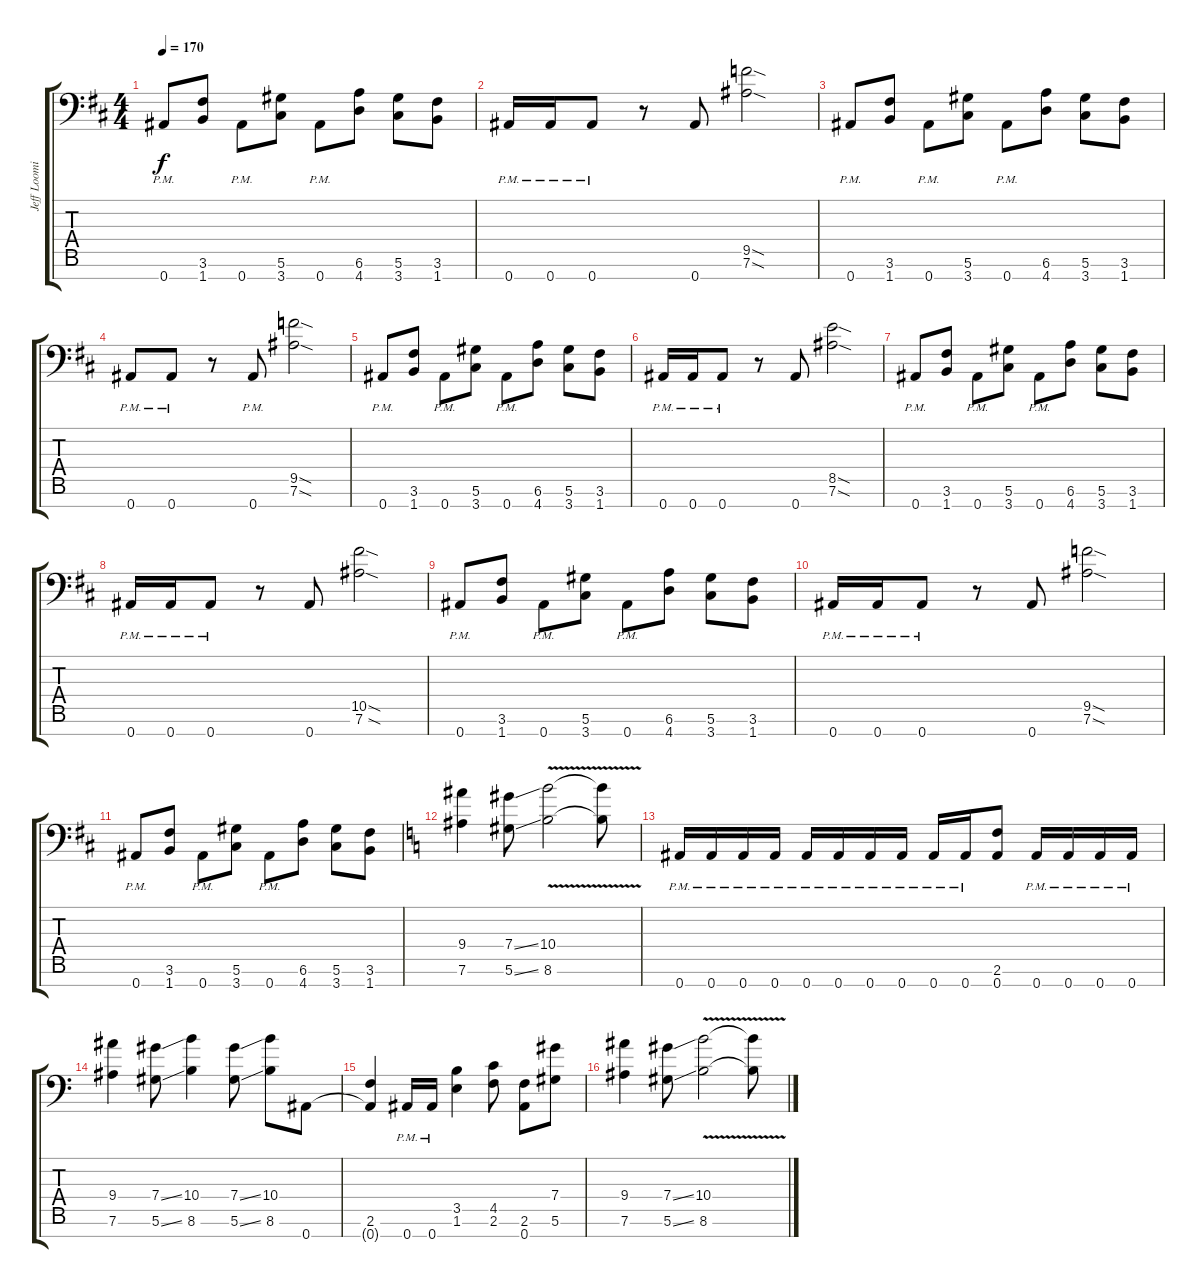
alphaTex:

\track ("Jeff Loomis Rhythm" "Jeff Loomi") {instrument distortionguitar}
\staff {score tabs}
\tuning (Eb4 Bb3 Gb3 Db3 Ab2 Eb2 Bb1) {hide}
\ts (4 4)
\tempo 170
\clef f4
\ks d
0.7{pm}.8{dy f} (3.6 1.7).8 0.7{pm}.8 (5.6 3.7).8 0.7{pm}.8 (6.6 4.7).8 (5.6 3.7).8 (3.6 1.7).8 |
0.7{pm}.16 0.7{pm}.16 0.7{pm}.8 r.8 0.7.8 (9.5{sod} 7.6{sod}).2 |
0.7{pm}.8 (3.6 1.7).8 0.7{pm}.8 (5.6 3.7).8 0.7{pm}.8 (6.6 4.7).8 (5.6 3.7).8 (3.6 1.7).8 |
0.7{pm}.8 0.7{pm}.8 r.8 0.7{pm}.8 (9.5{sod} 7.6{sod}).2 |
0.7{pm}.8 (3.6 1.7).8 0.7{pm}.8 (5.6 3.7).8 0.7{pm}.8 (6.6 4.7).8 (5.6 3.7).8 (3.6 1.7).8 |
0.7{pm}.16 0.7{pm}.16 0.7{pm}.8 r.8 0.7.8 (8.5{sod} 7.6{sod}).2 |
0.7{pm}.8 (3.6 1.7).8 0.7{pm}.8 (5.6 3.7).8 0.7{pm}.8 (6.6 4.7).8 (5.6 3.7).8 (3.6 1.7).8 |
0.7{pm}.16 0.7{pm}.16 0.7{pm}.8 r.8 0.7.8 (10.5{sod} 7.6{sod}).2 |
0.7{pm}.8 (3.6 1.7).8 0.7{pm}.8 (5.6 3.7).8 0.7{pm}.8 (6.6 4.7).8 (5.6 3.7).8 (3.6 1.7).8 |
0.7{pm}.16 0.7{pm}.16 0.7{pm}.8 r.8 0.7.8 (9.5{sod} 7.6{sod}).2 |
0.7{pm}.8 (3.6 1.7).8 0.7{pm}.8 (5.6 3.7).8 0.7{pm}.8 (6.6 4.7).8 (5.6 3.7).8 (3.6 1.7).8 |
\ks c
(9.4 7.6).4 (7.4{ss} 5.6{ss}).8 (10.4{v} 8.6{v}).2 (10.4{t} 8.6{t}).8 |
0.7{pm}.16 0.7{pm}.16 0.7{pm}.16 0.7{pm}.16 0.7{pm}.16 0.7{pm}.16 0.7{pm}.16 0.7{pm}.16 0.7{pm}.16 0.7{pm}.16 (2.6 0.7).8 0.7{pm}.16 0.7{pm}.16 0.7{pm}.16 0.7{pm}.16 |
(9.4 7.6).4 (7.4{ss} 5.6{ss}).8 (10.4 8.6).4 (7.4{ss} 5.6{ss}).8 (10.4 8.6).8 0.7.8 |
(2.6 0.7{t}).4 0.7{pm}.16 0.7{pm}.16 (3.5 1.6).4 (4.5 2.6).8 (2.6 0.7).8 (7.4 5.6).8 |
(9.4 7.6).4 (7.4{ss} 5.6{ss}).8 (10.4{v} 8.6{v}).2 (10.4{t} 8.6{t}).8
